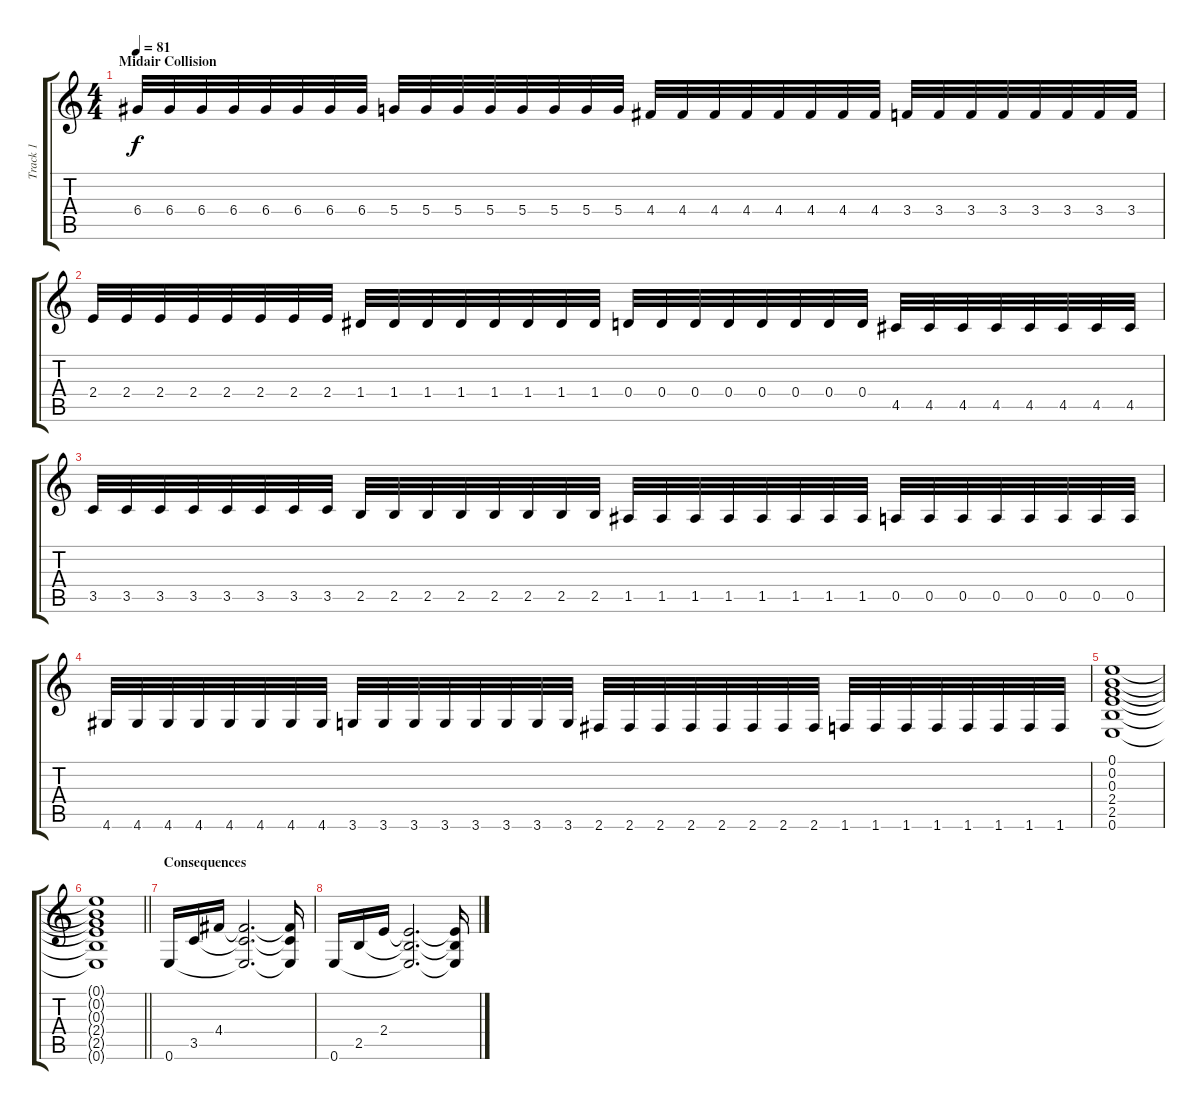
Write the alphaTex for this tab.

\track ("Track 1" "Track 1") {instrument acousticguitarsteel}
\staff {score tabs}
\tuning (E4 B3 G3 D3 A2 E2) {hide}
\ts (4 4)
\section ("" "Midair Collision")
\tempo 81
\clef g2
\ks c
6.4.32{dy f} 6.4.32 6.4.32 6.4.32 6.4.32 6.4.32 6.4.32 6.4.32 5.4.32 5.4.32 5.4.32 5.4.32 5.4.32 5.4.32 5.4.32 5.4.32 4.4.32 4.4.32 4.4.32 4.4.32 4.4.32 4.4.32 4.4.32 4.4.32 3.4.32 3.4.32 3.4.32 3.4.32 3.4.32 3.4.32 3.4.32 3.4.32 |
2.4.32 2.4.32 2.4.32 2.4.32 2.4.32 2.4.32 2.4.32 2.4.32 1.4.32 1.4.32 1.4.32 1.4.32 1.4.32 1.4.32 1.4.32 1.4.32 0.4.32 0.4.32 0.4.32 0.4.32 0.4.32 0.4.32 0.4.32 0.4.32 4.5.32 4.5.32 4.5.32 4.5.32 4.5.32 4.5.32 4.5.32 4.5.32 |
3.5.32 3.5.32 3.5.32 3.5.32 3.5.32 3.5.32 3.5.32 3.5.32 2.5.32 2.5.32 2.5.32 2.5.32 2.5.32 2.5.32 2.5.32 2.5.32 1.5.32 1.5.32 1.5.32 1.5.32 1.5.32 1.5.32 1.5.32 1.5.32 0.5.32 0.5.32 0.5.32 0.5.32 0.5.32 0.5.32 0.5.32 0.5.32 |
4.6.32 4.6.32 4.6.32 4.6.32 4.6.32 4.6.32 4.6.32 4.6.32 3.6.32 3.6.32 3.6.32 3.6.32 3.6.32 3.6.32 3.6.32 3.6.32 2.6.32 2.6.32 2.6.32 2.6.32 2.6.32 2.6.32 2.6.32 2.6.32 1.6.32 1.6.32 1.6.32 1.6.32 1.6.32 1.6.32 1.6.32 1.6.32{volume 14} |
(0.1 0.2 0.3 2.4 2.5 0.6).1{volume 0} |
\barLineRight lightlight
(0.1{t} 0.2{t} 0.3{t} 2.4{t} 2.5{t} 0.6{t}).1 |
\section ("" "Consequences")
0.6.16{volume 13 instrument acousticguitarsteel} 3.5.16 4.4.16 (4.4{t} 3.5{t} 0.6{t}).2{d} (4.4{t} 3.5{t} 0.6{t}).16 |
0.6.16 2.5.16 2.4.16 (2.4{t} 2.5{t} 0.6{t}).2{d} (2.4{t} 2.5{t} 0.6{t}).16
